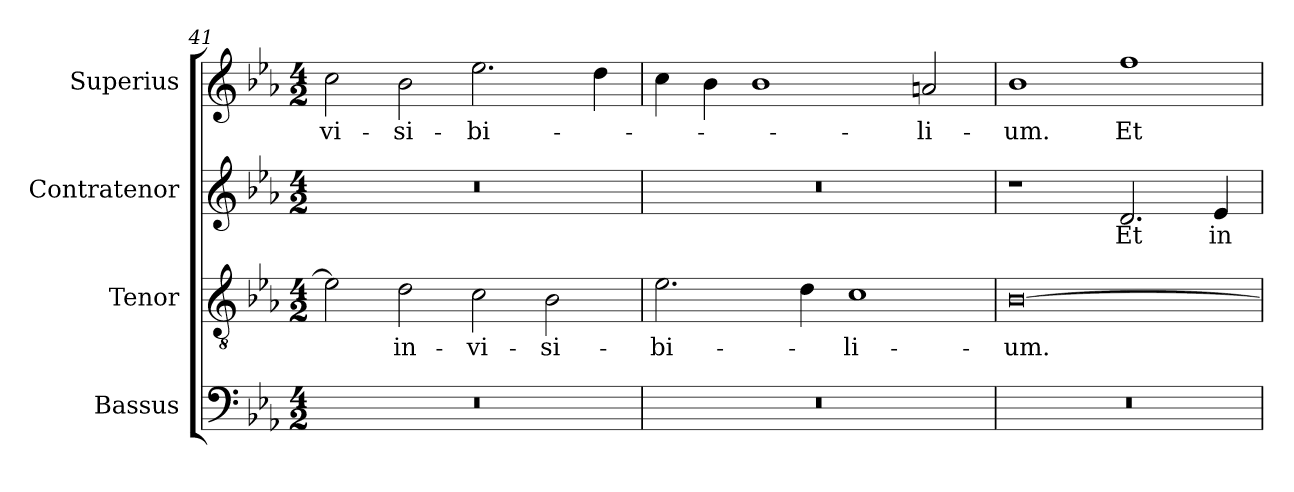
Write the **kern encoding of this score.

**kern	**kern	**text	**kern	**text	**kern	**text
*part4	*part3	*part3	*part2	*part2	*part1	*part1
*staff4	*staff3	*staff3	*staff2	*staff2	*staff1	*staff1
*I"Bassus	*I"Tenor	*	*I"Contratenor	*	*I"Superius	*
*I'B.	*I'T.	*	*	*	*	*
!!LO:LB:g=z
*clefF4	*clefGv2	*	*clefG2	*	*clefG2	*
*	*ITrd7c12	*	*ITrd7c12	*	*	*
*k[b-e-a-]	*k[b-e-a-]	*	*k[b-e-a-]	*	*k[b-e-a-]	*
*E-:	*E-:	*	*E-:	*	*E-:	*
*M4/2	*M4/2	*	*M4/2	*	*M4/2	*
=41	=41	=41	=41	=41	=41	=41
!LO:N:vis=1	!	!	!LO:N:vis=1	!	!	!
!	!	!	!	!	!	!LO:LY:b:color=#000000
0r	2E-i\]	.	0r	.	2cci\	-vi-
!	!	!LO:LY:b:color=#000000	!	!	!	!
!	!	!	!	!	!	!LO:LY:b:color=#000000
.	2Di\	in-	.	.	2b-i\	-si-
!	!	!LO:LY:b:color=#000000	!	!	!	!
!	!	!	!	!	!	!LO:LY:b:color=#000000
.	2Ci\	-vi-	.	.	2.ee-i\	-bi-
!	!	!LO:LY:b:color=#000000	!	!	!	!
.	2BB-i\	-si-	.	.	.	.
.	.	.	.	.	4ddi\	.
=42	=42	=42	=42	=42	=42	=42
!LO:N:vis=1	!	!	!	!	!	!
!	!	!LO:LY:b:color=#000000	!LO:N:vis=1	!	!	!
0r	2.E-i\	-bi-	0r	.	4cci\	.
.	.	.	.	.	4b-i\	.
.	.	.	.	.	1b-i	.
.	4Di\	.	.	.	.	.
!	!	!LO:LY:b:color=#000000	!	!	!	!
.	1Ci	-li-	.	.	.	.
!	!	!	!	!	!	!LO:LY:b:color=#000000
.	.	.	.	.	2ani/	-li-
=43	=43	=43	=43	=43	=43	=43
!LO:N:vis=1	!	!	!	!	!	!
!	!	!LO:LY:b:color=#000000	!	!	!	!
!	!	!	!	!	!	!LO:LY:b:color=#000000
0r	[>0BB-i	-um.	1r	.	1b-i	-um.
!	!	!	!	!LO:LY:b:color=#000000	!	!
!	!	!	!	!	!	!LO:LY:b:color=#000000
.	.	.	2.Di/	Et	1ffi	Et
!	!	!	!	!LO:LY:b:color=#000000	!	!
.	.	.	4E-i/	in	.	.
=	=	=	=	=	=	=
*-	*-	*-	*-	*-	*-	*-
